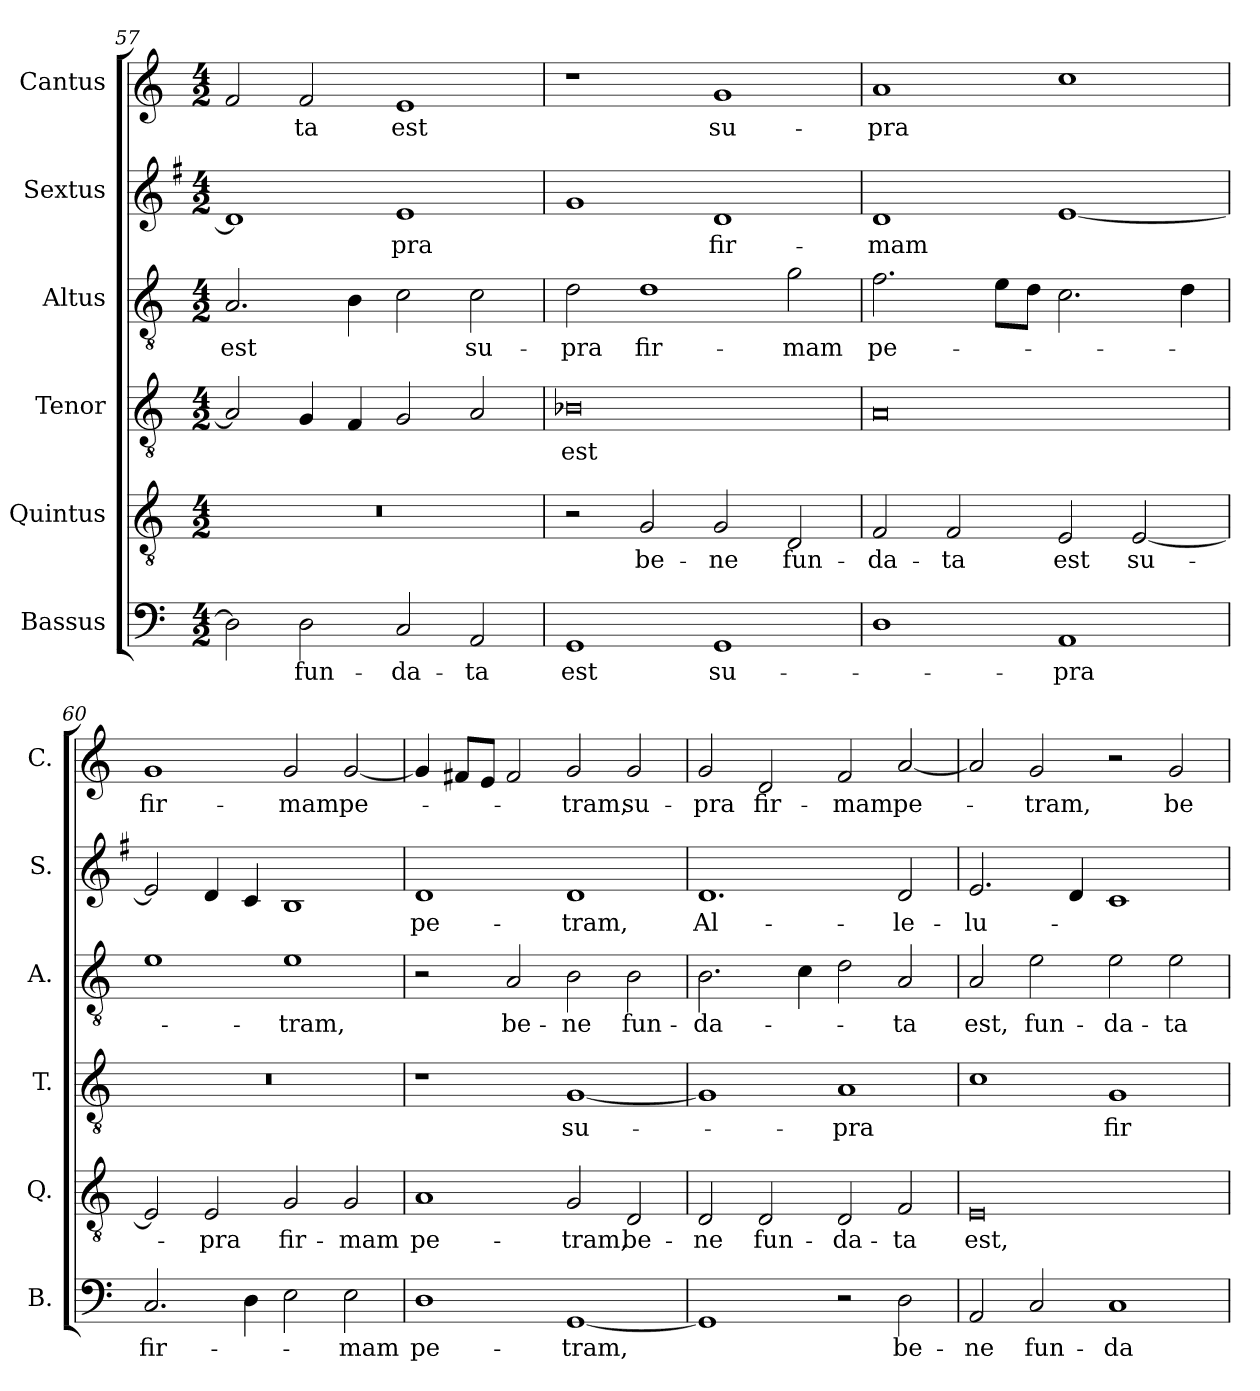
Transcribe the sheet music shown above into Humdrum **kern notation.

**kern	**text	**kern	**text	**kern	**text	**kern	**text	**kern	**text	**kern	**text
*part6	*part6	*part5	*part5	*part4	*part4	*part3	*part3	*part2	*part2	*part1	*part1
*staff6	*staff6	*staff5	*staff5	*staff4	*staff4	*staff3	*staff3	*staff2	*staff2	*staff1	*staff1
*I"Bassus	*	*I"Quintus	*	*I"Tenor	*	*I"Altus	*	*I"Sextus	*	*I"Cantus	*
*I'B.	*	*I'Q.	*	*I'T.	*	*I'A.	*	*I'S.	*	*I'C.	*
!!LO:PB:g=z
*clefF4	*	*clefGv2	*	*clefGv2	*	*clefGv2	*	*clefG2	*	*clefG2	*
*k[]	*	*k[]	*	*k[]	*	*k[]	*	*k[f#]	*	*k[]	*
*M4/2	*	*M4/2	*	*M4/2	*	*M4/2	*	*M4/2	*	*M4/2	*
=57	=57	=57	=57	=57	=57	=57	=57	=57	=57	=57	=57
!	!	!	!	!	!	!	!LO:LY:b	!	!	!	!
2D\]	.	0r	.	2A/]	.	2.A/	est	1d]	.	2f/	.
!	!LO:LY:b	!	!	!	!	!	!	!	!	!	!LO:LY:b
2D\	fun-	.	.	4G/	.	.	.	.	.	2f/	-ta
.	.	.	.	4F/	.	4B\	.	.	.	.	.
!	!LO:LY:b	!	!	!	!	!	!	!	!LO:LY:b	!	!LO:LY:b
2C/	-da-	.	.	2G/	.	2c\	.	1e	-pra	1e	est
!	!LO:LY:b	!	!	!	!	!	!LO:LY:b	!	!	!	!
2AA/	-ta	.	.	2A/	.	2c\	su-	.	.	.	.
=58	=58	=58	=58	=58	=58	=58	=58	=58	=58	=58	=58
!	!LO:LY:b	!	!	!	!LO:LY:b	!	!LO:LY:b	!	!	!	!
1GG	est	2r	.	0B-X	est	2d\	-pra	1g	.	1r	.
!	!	!	!LO:LY:b	!	!	!	!LO:LY:b	!	!	!	!
.	.	2G/	be-	.	.	1d	fir-	.	.	.	.
!	!LO:LY:b	!	!LO:LY:b	!	!	!	!	!	!LO:LY:b	!	!LO:LY:b
1GG	su-	2G/	-ne	.	.	.	.	1d	fir-	1g	su-
!	!	!	!LO:LY:b	!	!	!	!LO:LY:b	!	!	!	!
.	.	2D/	fun-	.	.	2g\	-mam	.	.	.	.
=59	=59	=59	=59	=59	=59	=59	=59	=59	=59	=59	=59
!	!	!	!LO:LY:b	!	!	!	!LO:LY:b	!	!LO:LY:b	!	!LO:LY:b
1D	.	2F/	-da-	0A	.	2.f\	pe-	1d	-mam	1a	-pra
!	!	!	!LO:LY:b	!	!	!	!	!	!	!	!
.	.	2F/	-ta	.	.	.	.	.	.	.	.
.	.	.	.	.	.	8e\L	.	.	.	.	.
.	.	.	.	.	.	8d\J	.	.	.	.	.
!	!LO:LY:b	!	!LO:LY:b	!	!	!	!	!	!	!	!
1AA	-pra	2E/	est	.	.	2.c\	.	[1e	.	1cc	.
!	!	!	!LO:LY:b	!	!	!	!	!	!	!	!
.	.	[2E/	su-	.	.	.	.	.	.	.	.
.	.	.	.	.	.	4d\	.	.	.	.	.
=60	=60	=60	=60	=60	=60	=60	=60	=60	=60	=60	=60
!	!LO:LY:b	!	!	!	!	!	!	!	!	!	!LO:LY:b
2.C/	fir-	2E/]	.	0r	.	1e	.	2e/]	.	1g	fir-
!	!	!	!LO:LY:b	!	!	!	!	!	!	!	!
.	.	2E/	-pra	.	.	.	.	4d/	.	.	.
4D\	.	.	.	.	.	.	.	4c/	.	.	.
!	!	!	!LO:LY:b	!	!	!	!LO:LY:b	!	!	!	!LO:LY:b
2E\	.	2G/	fir-	.	.	1e	-tram,	1B	.	2g/	-mam
!	!LO:LY:b	!	!LO:LY:b	!	!	!	!	!	!	!	!LO:LY:b
2E\	-mam	2G/	-mam	.	.	.	.	.	.	[2g/	pe-
=61	=61	=61	=61	=61	=61	=61	=61	=61	=61	=61	=61
!	!LO:LY:b	!	!LO:LY:b	!	!	!	!	!	!LO:LY:b	!	!
1D	pe-	1A	pe-	1r	.	2r	.	1d	pe-	4g/]	.
.	.	.	.	.	.	.	.	.	.	8f#X/L	.
.	.	.	.	.	.	.	.	.	.	8e/J	.
!	!	!	!	!	!	!	!LO:LY:b	!	!	!	!
.	.	.	.	.	.	2A/	be-	.	.	2f#/	.
!	!LO:LY:b	!	!LO:LY:b	!	!LO:LY:b	!	!LO:LY:b	!	!LO:LY:b	!	!LO:LY:b
[1GG	-tram,	2G/	-tram,	[1G	su-	2B\	-ne	1d	-tram,	2g/	-tram,
!	!	!	!LO:LY:b	!	!	!	!LO:LY:b	!	!	!	!LO:LY:b
.	.	2D/	be-	.	.	2B\	fun-	.	.	2g/	su-
=62	=62	=62	=62	=62	=62	=62	=62	=62	=62	=62	=62
!	!	!	!LO:LY:b	!	!	!	!LO:LY:b	!	!LO:LY:b	!	!LO:LY:b
1GG]	.	2D/	-ne	1G]	.	2.B\	-da-	1.d	Al-	2g/	-pra
!	!	!	!LO:LY:b	!	!	!	!	!	!	!	!LO:LY:b
.	.	2D/	fun-	.	.	.	.	.	.	2d/	fir-
.	.	.	.	.	.	4c\	.	.	.	.	.
!	!	!	!LO:LY:b	!	!LO:LY:b	!	!	!	!	!	!LO:LY:b
2r	.	2D/	-da-	1A	-pra	2d\	.	.	.	2f/	-mam
!	!LO:LY:b	!	!LO:LY:b	!	!	!	!LO:LY:b	!	!LO:LY:b	!	!LO:LY:b
2D\	be-	2F/	-ta	.	.	2A/	-ta	2d/	-le-	[2a/	pe-
!!LO:LB:g=z
=63	=63	=63	=63	=63	=63	=63	=63	=63	=63	=63	=63
!	!LO:LY:b	!	!LO:LY:b	!	!	!	!LO:LY:b	!	!LO:LY:b	!	!
2AA/	-ne	0E	est,	1c	.	2A/	est,	2.e/	-lu-	2a/]	.
!	!LO:LY:b	!	!	!	!	!	!LO:LY:b	!	!	!	!LO:LY:b
2C/	fun-	.	.	.	.	2e\	fun-	.	.	2g/	-tram,
.	.	.	.	.	.	.	.	4d/	.	.	.
!	!LO:LY:b	!	!	!	!LO:LY:b	!	!LO:LY:b	!	!	!	!
1C	-da-	.	.	1G	fir-	2e\	-da-	1c	.	2r	.
!	!	!	!	!	!	!	!LO:LY:b	!	!	!	!LO:LY:b
.	.	.	.	.	.	2e\	-ta	.	.	2g/	be-
=	=	=	=	=	=	=	=	=	=	=	=
*-	*-	*-	*-	*-	*-	*-	*-	*-	*-	*-	*-
